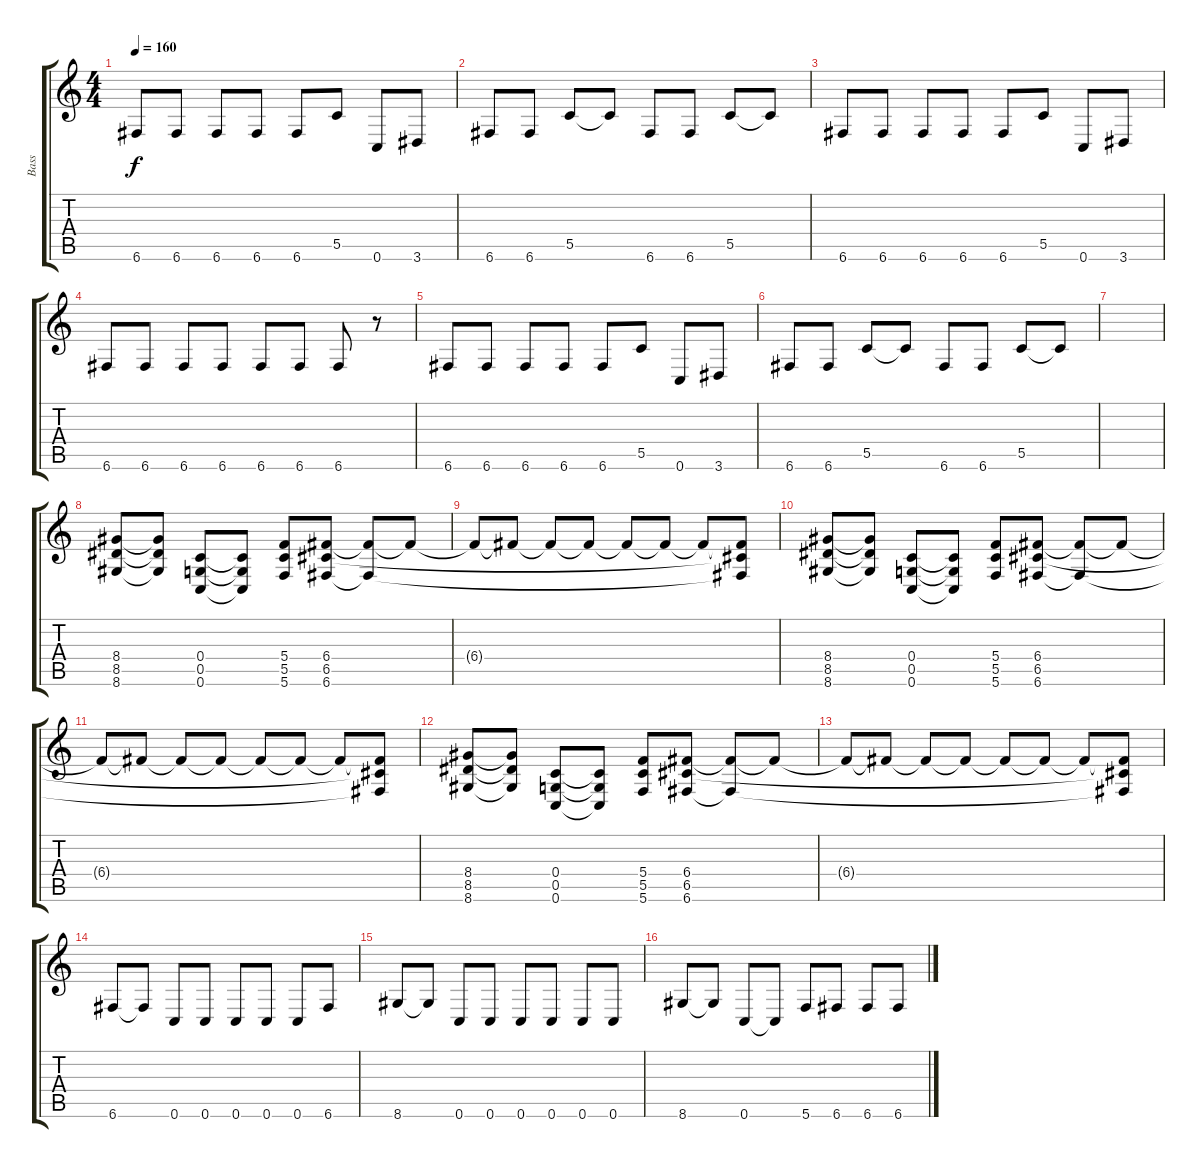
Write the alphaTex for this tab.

\track ("Bass" "Bass") {instrument electricbasspick}
\staff {score tabs}
\tuning (D4 A3 F3 C3 G2 C2) {hide}
\ts (4 4)
\tempo 160
\clef g2
\ks c
6.6.8{dy f} 6.6.8 6.6.8 6.6.8 6.6.8 5.5.8 0.6.8 3.6.8 |
6.6.8 6.6.8 5.5.8 5.5{t}.8 6.6.8 6.6.8 5.5.8 5.5{t}.8 |
6.6.8 6.6.8 6.6.8 6.6.8 6.6.8 5.5.8 0.6.8 3.6.8 |
6.6.8 6.6.8 6.6.8 6.6.8 6.6.8 6.6.8 6.6.8 r.8 |
6.6.8 6.6.8 6.6.8 6.6.8 6.6.8 5.5.8 0.6.8 3.6.8 |
6.6.8 6.6.8 5.5.8 5.5{t}.8 6.6.8 6.6.8 5.5.8 5.5{t}.8 |
|
(8.4 8.5 8.6).8 (8.4{t} 8.5{t} 8.6{t}).8 (0.4 0.5 0.6).8 (0.4{t} 0.5{t} 0.6{t}).8 (5.4 5.5 5.6).8 (6.4 6.5 6.6).8 (6.4{t} 6.6{t}).8 6.4{t}.8 |
6.4{t}.8 6.4{t}.8 6.4{t}.8 6.4{t}.8 6.4{t}.8 6.4{t}.8 6.4{t}.8 (6.4{t} 6.5{t} 6.6{t}).8 |
(8.4 8.5 8.6).8 (8.4{t} 8.5{t} 8.6{t}).8 (0.4 0.5 0.6).8 (0.4{t} 0.5{t} 0.6{t}).8 (5.4 5.5 5.6).8 (6.4 6.5 6.6).8 (6.4{t} 6.6{t}).8 6.4{t}.8 |
6.4{t}.8 6.4{t}.8 6.4{t}.8 6.4{t}.8 6.4{t}.8 6.4{t}.8 6.4{t}.8 (6.4{t} 6.5{t} 6.6{t}).8 |
(8.4 8.5 8.6).8 (8.4{t} 8.5{t} 8.6{t}).8 (0.4 0.5 0.6).8 (0.4{t} 0.5{t} 0.6{t}).8 (5.4 5.5 5.6).8 (6.4 6.5 6.6).8 (6.4{t} 6.6{t}).8 6.4{t}.8 |
6.4{t}.8 6.4{t}.8 6.4{t}.8 6.4{t}.8 6.4{t}.8 6.4{t}.8 6.4{t}.8 (6.4{t} 6.5{t} 6.6{t}).8 |
6.6.8 6.6{t}.8 0.6.8 0.6.8 0.6.8 0.6.8 0.6.8 6.6.8 |
8.6.8 8.6{t}.8 0.6.8 0.6.8 0.6.8 0.6.8 0.6.8 0.6.8 |
8.6.8 8.6{t}.8 0.6.8 0.6{t}.8 5.6.8 6.6.8 6.6.8 6.6.8
